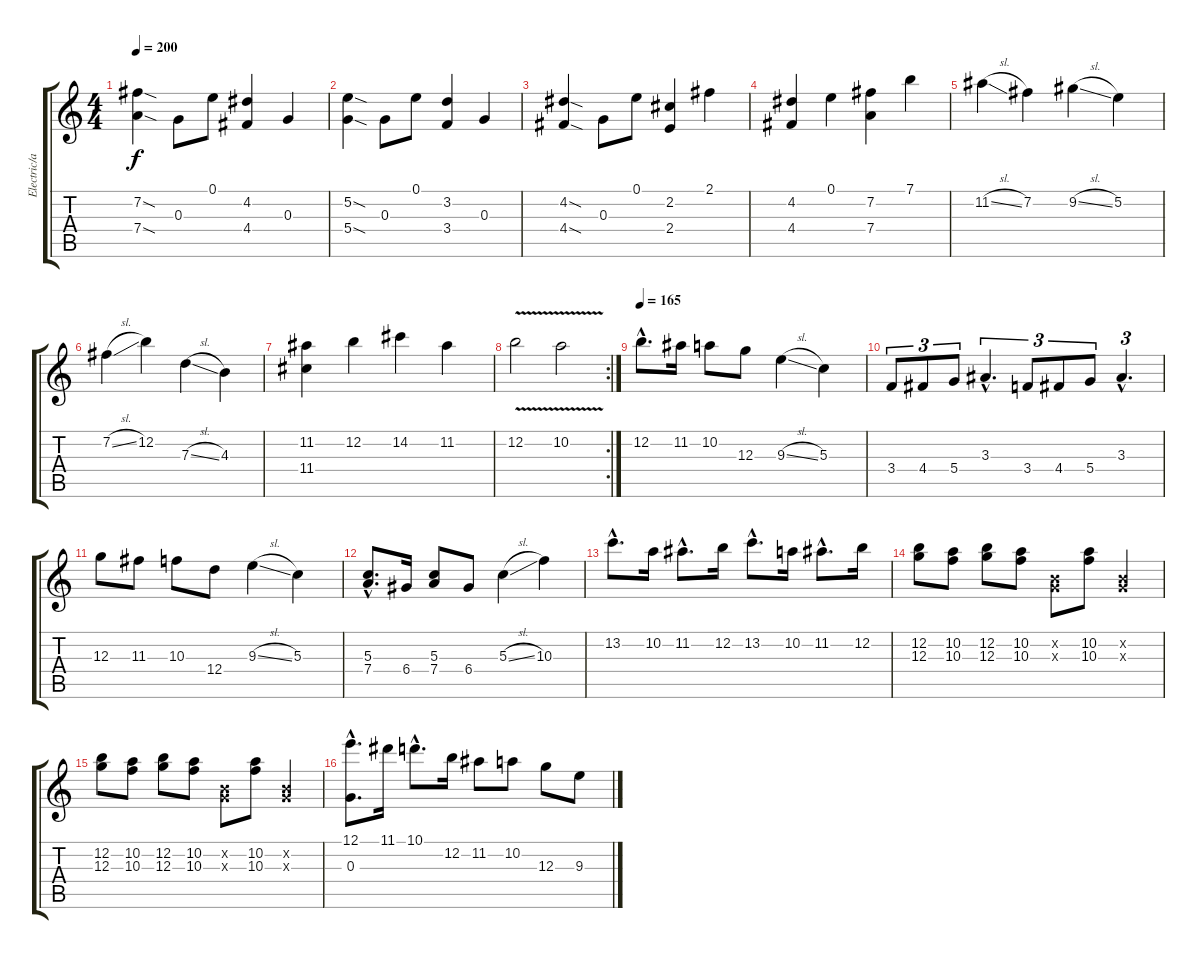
\track ("Electric/acoustic" "Electric/a") {instrument electricguitarjazz}
\staff {score tabs}
\tuning (E4 B3 G3 D3 A2 E2) {hide}
\ts (4 4)
\tempo 200
\clef g2
\ks c
(7.2{sod} 7.4{sod}).4{dy f} 0.3.8 0.1.8 (4.2 4.4).4 0.3.4 |
(5.2{sod} 5.4{sod}).4 0.3.8 0.1.8 (3.2 3.4).4 0.3.4 |
(4.2{sod} 4.4{sod}).4 0.3.8 0.1.8 (2.2 2.4).4 2.1.4 |
(4.2 4.4).4 0.1.4 (7.2 7.4).4 7.1.4 |
11.2{sl}.4 7.2.4 9.2{sl}.4 5.2.4 |
7.2{sl}.4 12.2.4 7.3{sl}.4 4.3.4 |
(11.2 11.4).4 12.2.4 14.2.4 11.2.4 |
\rc 2
12.2{v}.2 10.2{v}.2 |
\tempo 165
12.2{hac}.8{d} 11.2.16 10.2.8 12.3.8 9.3{sl}.4 5.3.4 |
3.4.8{tu (3 2)} 4.4.8{tu (3 2)} 5.4.8{tu (3 2)} 3.3{hac}.4{d tu (3 2)} 3.4.8{tu (3 2)} 4.4.8{tu (3 2)} 5.4.8{tu (3 2)} 3.3{hac}.4{d tu (3 2)} |
12.3.8 11.3.8 10.3.8 12.4.8 9.3{sl}.4 5.3.4 |
(5.3{hac} 7.4{hac}).8{d} 6.4.16 (5.3 7.4).8 6.4.8 5.3{sl}.4 10.3.4 |
13.2{hac}.8{d} 10.2.16 11.2{hac}.8{d} 12.2.16 13.2{hac}.8{d} 10.2.16 11.2{hac}.8{d} 12.2.16 |
(12.2 12.3).8 (10.2 10.3).8 (12.2 12.3).8 (10.2 10.3).8 (0.2{x} 0.3{x}).8 (10.2 10.3).8 (0.2{x} 0.3{x}).4 |
(12.2 12.3).8 (10.2 10.3).8 (12.2 12.3).8 (10.2 10.3).8 (0.2{x} 0.3{x}).8 (10.2 10.3).8 (0.2{x} 0.3{x}).4 |
(12.1{hac} 0.3{hac}).8{d} 11.1.16 10.1{hac}.8{d} 12.2.16 11.2.8 10.2.8 12.3.8 9.3.8
